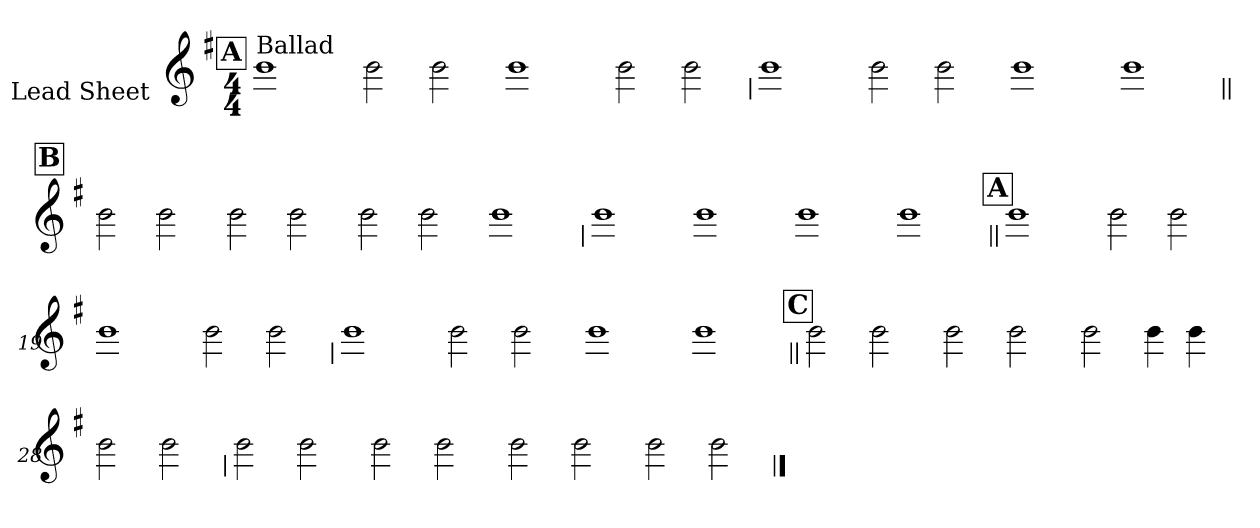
**kern
*part1
*staff1
*I"Lead Sheet
*stria0
*clefG2
*k[f#]
*G:
*M4/4
!!LO:REH:place=s1:a:t=A
=1||
!LO:TX:a:t=Ballad
1b
=2-
2b
2b
=3-
1b
=4-
2b
2b
!!LO:LB:g=z
=5
1b
=6-
2b
2b
=7-
1b
=8-
1b
!!LO:LB:g=z
!!LO:REH:place=s1:a:t=B
=9||
2b
2b
=10-
2b
2b
=11-
2b
2b
=12-
1b
!!LO:LB:g=z
=13
1b
=14-
1b
=15-
1b
=16-
1b
!!LO:LB:g=z
!!LO:REH:place=s1:a:t=A
=17||
1b
=18-
2b
2b
=19-
1b
=20-
2b
2b
!!LO:LB:g=z
=21
1b
=22-
2b
2b
=23-
1b
=24-
1b
!!LO:LB:g=z
!!LO:REH:place=s1:a:t=C
=25||
2b
2b
=26-
2b
2b
=27-
2b
4b
4b
=28-
2b
2b
!!LO:LB:g=z
=29
2b
2b
=30-
2b
2b
=31-
2b
2b
=32-
2b
2b
==
*-
